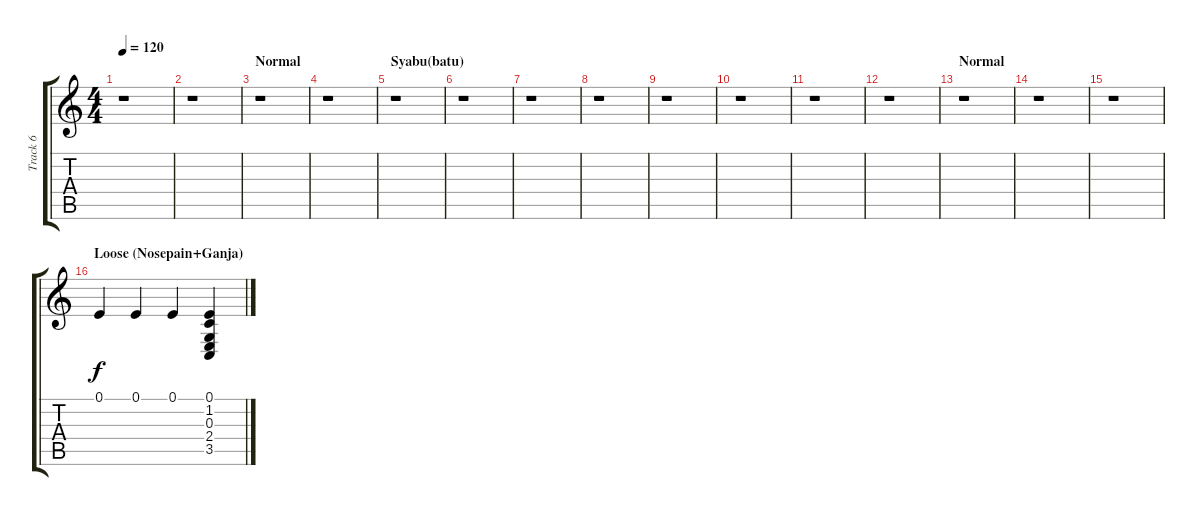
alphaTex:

\track ("Track 6" "Track 6") {instrument seashore}
\staff {score tabs}
\tuning (E4 B3 G3 D3 A2 E2) {hide}
\ts (4 4)
\tempo 120
\clef g2
\ks c
r.1{dy f} |
r.1 |
\section ("" "Normal")
r.1 |
r.1 |
\section ("" "Syabu(batu)")
r.1 |
r.1 |
r.1 |
r.1 |
r.1 |
r.1 |
r.1 |
r.1 |
\section ("" "Normal")
r.1 |
r.1 |
r.1 |
\section ("" "Loose (Nosepain+Ganja)")
0.1.4{instrument reversecymbal} 0.1.4 0.1.4 (0.1 1.2 0.3 2.4 3.5).4
